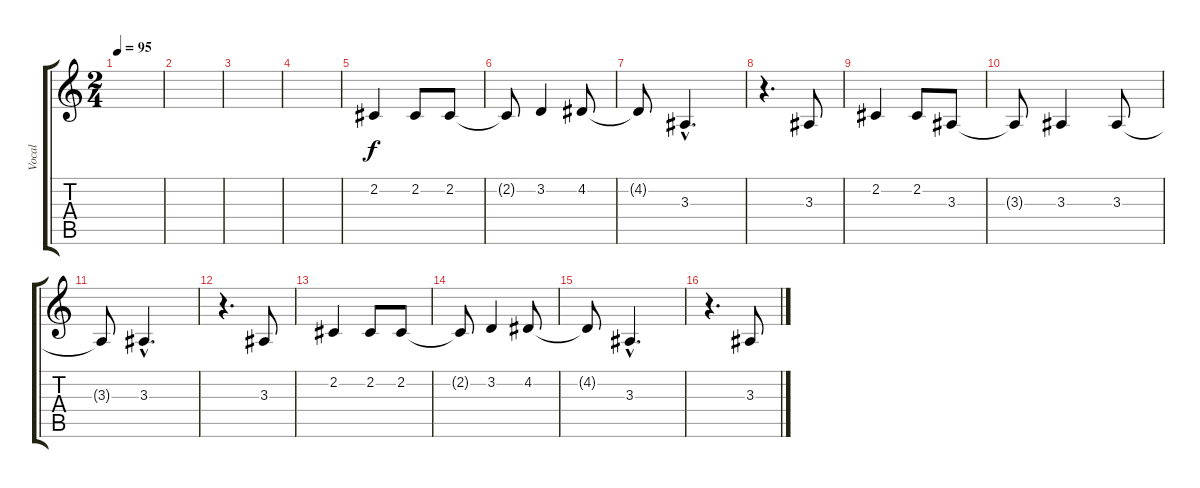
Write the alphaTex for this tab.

\track ("Vocal" "Vocal") {instrument pad7halo}
\staff {score tabs}
\tuning (E4 B3 G3 D3 A2 E2) {hide}
\ts (2 4)
\tempo 95
\clef g2
\ks c
|
|
|
|
2.2.4 2.2.8 2.2.8 |
2.2{t}.8 3.2.4 4.2.8 |
4.2{t}.8 3.3{hac}.4{d} |
r.4{d} 3.3.8 |
2.2.4 2.2.8 3.3.8 |
3.3{t}.8 3.3.4 3.3.8 |
3.3{t}.8 3.3{hac}.4{d} |
r.4{d} 3.3.8 |
2.2.4 2.2.8 2.2.8 |
2.2{t}.8 3.2.4 4.2.8 |
4.2{t}.8 3.3{hac}.4{d} |
r.4{d} 3.3.8
